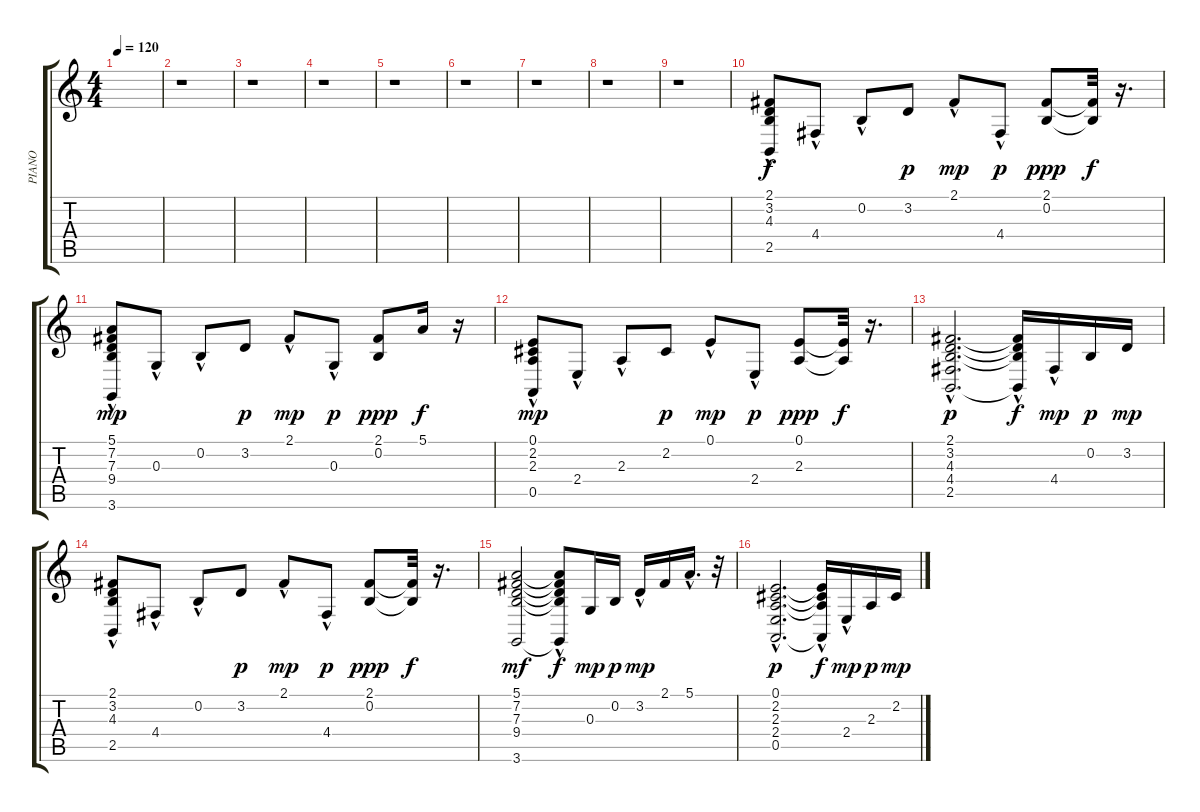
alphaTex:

\track ("PIANO" "PIANO") {instrument electricpiano1}
\staff {score tabs}
\tuning (E4 B3 G3 D3 A2 E2) {hide}
\ts (4 4)
\tempo 120
\clef g2
\ks c
|
r.1 |
r.1 |
r.1 |
r.1 |
r.1 |
r.1 |
r.1 |
r.1 |
(2.1 3.2 4.3{hac} 2.5{hac}).8 4.4{hac}.8 0.2{hac}.8 3.2.8{dy p} 2.1{hac}.8{dy mp} 4.4{hac}.8{dy p} (2.1 0.2).8{dy ppp} (2.1{t} 0.2{t}).32{dy f} r.16{d} |
(5.1{hac} 7.2 7.3 9.4{hac} 3.6{hac}).8{dy mp} 0.3{hac}.8 0.2{hac}.8 3.2.8{dy p} 2.1{hac}.8{dy mp} 0.3{hac}.8{dy p} (2.1 0.2).8{dy ppp} 5.1.16{dy f} r.16 |
(0.1 2.2 2.3{hac} 0.5{hac}).8{dy mp} 2.4{hac}.8 2.3{hac}.8 2.2.8{dy p} 0.1{hac}.8{dy mp} 2.4{hac}.8{dy p} (0.1 2.3).8{dy ppp} (0.1{t} 2.3{t}).32{dy f} r.16{d} |
(2.1{hac} 3.2{hac} 4.3{hac} 4.4{hac} 2.5{hac}).2{d dy p} (2.1{t} 3.2{hac t} 4.3{t} 2.5{t}).16{dy f} 4.4{hac}.16{dy mp} 0.2.16{dy p} 3.2.16{dy mp} |
(2.1 3.2 4.3{hac} 2.5{hac}).8 4.4{hac}.8 0.2{hac}.8 3.2.8{dy p} 2.1{hac}.8{dy mp} 4.4{hac}.8{dy p} (2.1 0.2).8{dy ppp} (2.1{t} 0.2{t}).32{dy f} r.16{d} |
(5.1 7.2 7.3 9.4 3.6).2{dy mf} (5.1{hac t} 7.2{hac t} 7.3{hac t} 9.4{t} 3.6{t}).8{dy f} 0.3.16{dy mp} 0.2.16{dy p} 3.2{hac}.16{dy mp} 2.1.16 5.1{hac}.16{d} r.32 |
(0.1{hac} 2.2{hac} 2.3{hac} 2.4{hac} 0.5{hac}).2{d dy p} (0.1{t} 2.2{hac t} 2.3{t} 0.5{t}).16{dy f} 2.4{hac}.16{dy mp} 2.3.16{dy p} 2.2.16{dy mp}
